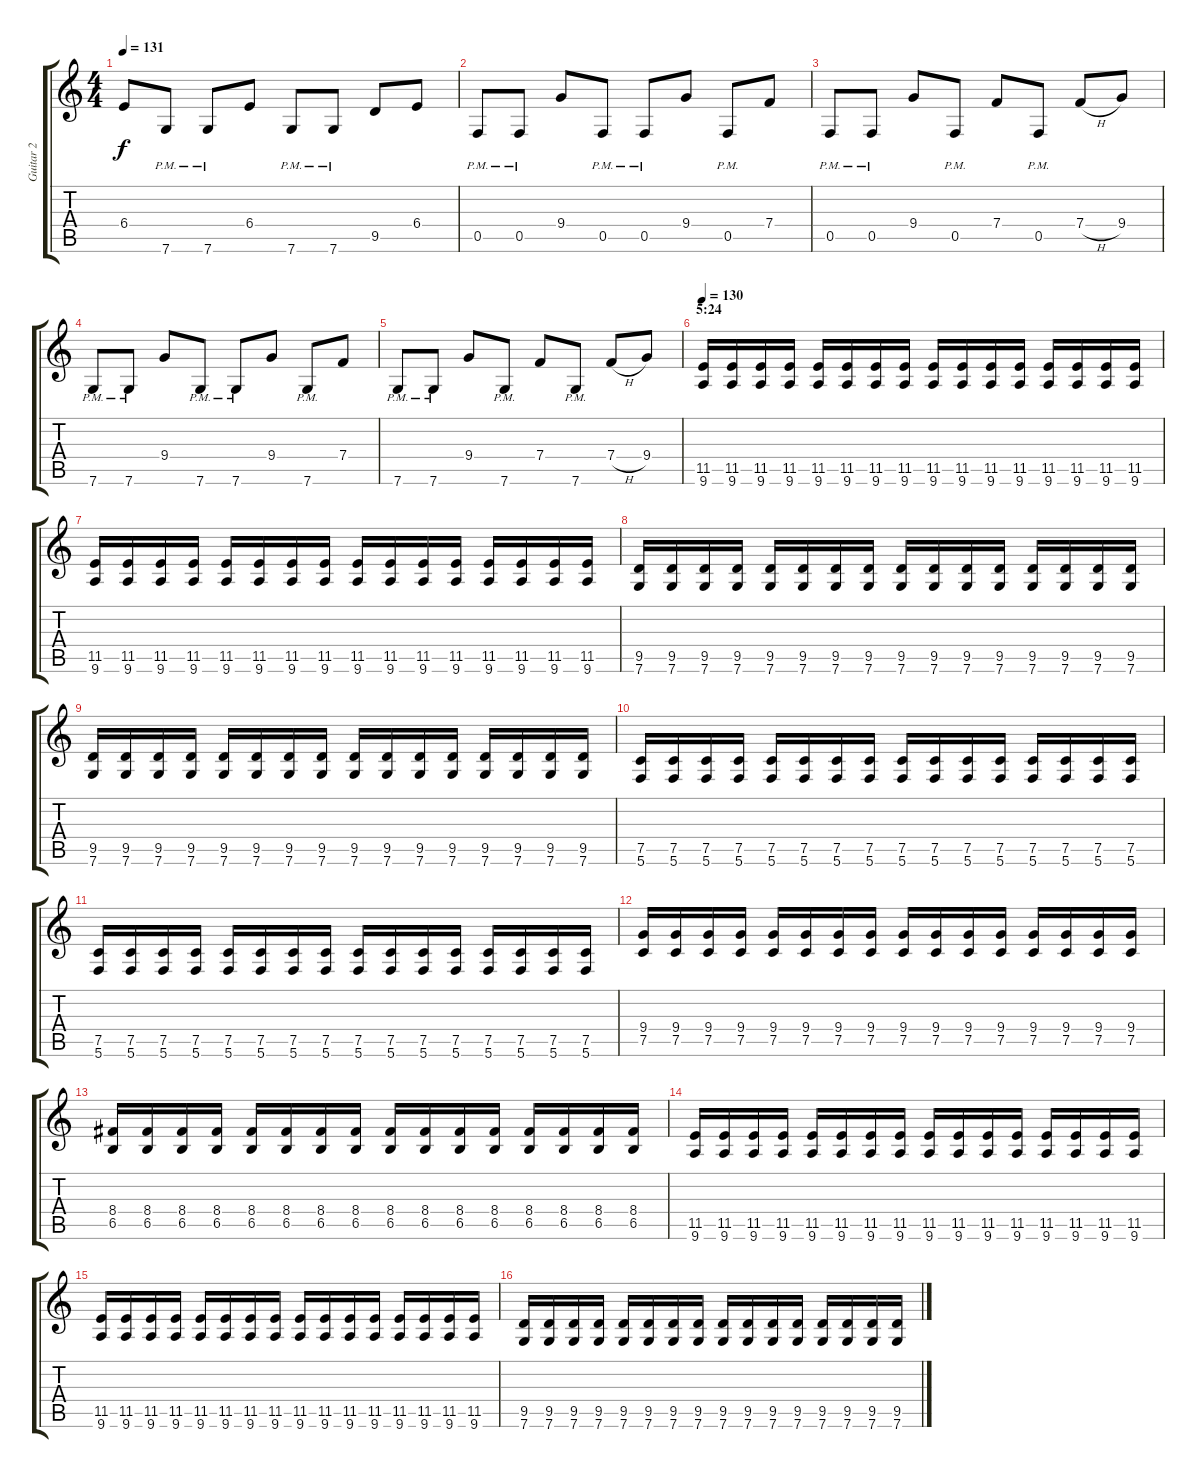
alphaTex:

\track ("Guitar 2" "Guitar 2") {instrument distortionguitar}
\staff {score tabs}
\tuning (C4 G3 Eb3 Bb2 F2 C2) {hide}
\ts (4 4)
\tempo 131
\clef g2
\ks c
6.4.8{dy f} 7.6{pm}.8 7.6{pm}.8 6.4.8 7.6{pm}.8 7.6{pm}.8 9.5.8 6.4.8 |
0.5{pm}.8 0.5{pm}.8 9.4.8 0.5{pm}.8 0.5{pm}.8 9.4.8 0.5{pm}.8 7.4.8 |
0.5{pm}.8 0.5{pm}.8 9.4.8 0.5{pm}.8 7.4.8 0.5{pm}.8 7.4{h}.8 9.4.8 |
7.6{pm}.8 7.6{pm}.8 9.4.8 7.6{pm}.8 7.6{pm}.8 9.4.8 7.6{pm}.8 7.4.8 |
7.6{pm}.8 7.6{pm}.8 9.4.8 7.6{pm}.8 7.4.8 7.6{pm}.8 7.4{h}.8 9.4.8 |
\section ("" "5:24")
\tempo 130
(11.5 9.6).16 (11.5 9.6).16 (11.5 9.6).16 (11.5 9.6).16 (11.5 9.6).16 (11.5 9.6).16 (11.5 9.6).16 (11.5 9.6).16 (11.5 9.6).16 (11.5 9.6).16 (11.5 9.6).16 (11.5 9.6).16 (11.5 9.6).16 (11.5 9.6).16 (11.5 9.6).16 (11.5 9.6).16 |
(11.5 9.6).16 (11.5 9.6).16 (11.5 9.6).16 (11.5 9.6).16 (11.5 9.6).16 (11.5 9.6).16 (11.5 9.6).16 (11.5 9.6).16 (11.5 9.6).16 (11.5 9.6).16 (11.5 9.6).16 (11.5 9.6).16 (11.5 9.6).16 (11.5 9.6).16 (11.5 9.6).16 (11.5 9.6).16 |
(9.5 7.6).16 (9.5 7.6).16 (9.5 7.6).16 (9.5 7.6).16 (9.5 7.6).16 (9.5 7.6).16 (9.5 7.6).16 (9.5 7.6).16 (9.5 7.6).16 (9.5 7.6).16 (9.5 7.6).16 (9.5 7.6).16 (9.5 7.6).16 (9.5 7.6).16 (9.5 7.6).16 (9.5 7.6).16 |
(9.5 7.6).16 (9.5 7.6).16 (9.5 7.6).16 (9.5 7.6).16 (9.5 7.6).16 (9.5 7.6).16 (9.5 7.6).16 (9.5 7.6).16 (9.5 7.6).16 (9.5 7.6).16 (9.5 7.6).16 (9.5 7.6).16 (9.5 7.6).16 (9.5 7.6).16 (9.5 7.6).16 (9.5 7.6).16 |
(7.5 5.6).16 (7.5 5.6).16 (7.5 5.6).16 (7.5 5.6).16 (7.5 5.6).16 (7.5 5.6).16 (7.5 5.6).16 (7.5 5.6).16 (7.5 5.6).16 (7.5 5.6).16 (7.5 5.6).16 (7.5 5.6).16 (7.5 5.6).16 (7.5 5.6).16 (7.5 5.6).16 (7.5 5.6).16 |
(7.5 5.6).16 (7.5 5.6).16 (7.5 5.6).16 (7.5 5.6).16 (7.5 5.6).16 (7.5 5.6).16 (7.5 5.6).16 (7.5 5.6).16 (7.5 5.6).16 (7.5 5.6).16 (7.5 5.6).16 (7.5 5.6).16 (7.5 5.6).16 (7.5 5.6).16 (7.5 5.6).16 (7.5 5.6).16 |
(9.4 7.5).16 (9.4 7.5).16 (9.4 7.5).16 (9.4 7.5).16 (9.4 7.5).16 (9.4 7.5).16 (9.4 7.5).16 (9.4 7.5).16 (9.4 7.5).16 (9.4 7.5).16 (9.4 7.5).16 (9.4 7.5).16 (9.4 7.5).16 (9.4 7.5).16 (9.4 7.5).16 (9.4 7.5).16 |
(8.4 6.5).16 (8.4 6.5).16 (8.4 6.5).16 (8.4 6.5).16 (8.4 6.5).16 (8.4 6.5).16 (8.4 6.5).16 (8.4 6.5).16 (8.4 6.5).16 (8.4 6.5).16 (8.4 6.5).16 (8.4 6.5).16 (8.4 6.5).16 (8.4 6.5).16 (8.4 6.5).16 (8.4 6.5).16 |
(11.5 9.6).16 (11.5 9.6).16 (11.5 9.6).16 (11.5 9.6).16 (11.5 9.6).16 (11.5 9.6).16 (11.5 9.6).16 (11.5 9.6).16 (11.5 9.6).16 (11.5 9.6).16 (11.5 9.6).16 (11.5 9.6).16 (11.5 9.6).16 (11.5 9.6).16 (11.5 9.6).16 (11.5 9.6).16 |
(11.5 9.6).16 (11.5 9.6).16 (11.5 9.6).16 (11.5 9.6).16 (11.5 9.6).16 (11.5 9.6).16 (11.5 9.6).16 (11.5 9.6).16 (11.5 9.6).16 (11.5 9.6).16 (11.5 9.6).16 (11.5 9.6).16 (11.5 9.6).16 (11.5 9.6).16 (11.5 9.6).16 (11.5 9.6).16 |
(9.5 7.6).16 (9.5 7.6).16 (9.5 7.6).16 (9.5 7.6).16 (9.5 7.6).16 (9.5 7.6).16 (9.5 7.6).16 (9.5 7.6).16 (9.5 7.6).16 (9.5 7.6).16 (9.5 7.6).16 (9.5 7.6).16 (9.5 7.6).16 (9.5 7.6).16 (9.5 7.6).16 (9.5 7.6).16
